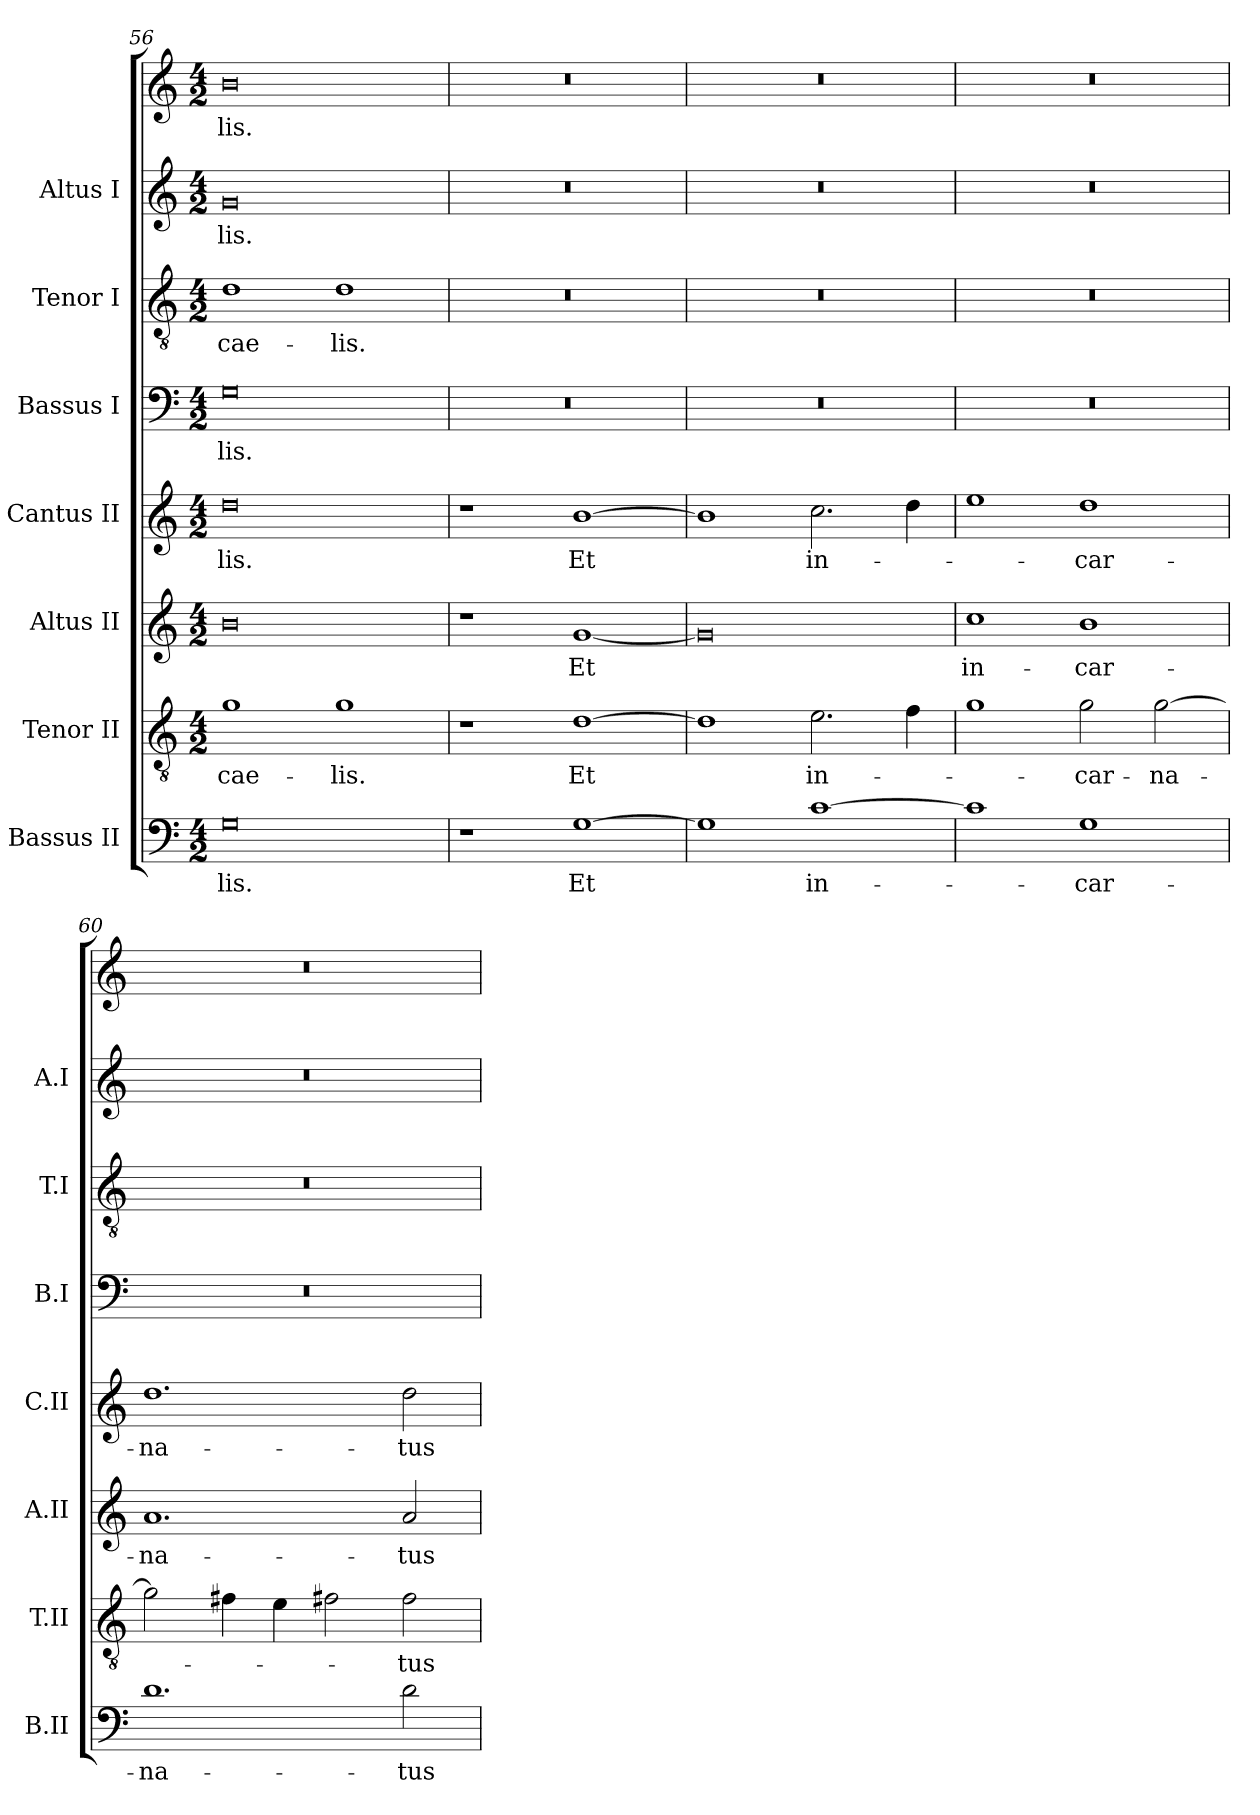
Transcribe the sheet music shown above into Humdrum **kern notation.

**kern	**text	**kern	**text	**kern	**text	**kern	**text	**kern	**text	**kern	**text	**kern	**text	**kern	**text
*part8	*part8	*part7	*part7	*part6	*part6	*part5	*part5	*part4	*part4	*part3	*part3	*part2	*part2	*part1	*part1
*staff8	*staff8	*staff7	*staff7	*staff6	*staff6	*staff5	*staff5	*staff4	*staff4	*staff3	*staff3	*staff2	*staff2	*staff1	*staff1
*I"Bassus II	*	*I"Tenor II	*	*I"Altus II	*	*I"Cantus II	*	*I"Bassus I	*	*I"Tenor I	*	*I"Altus I	*	*	*
*I'B.II	*	*I'T.II	*	*I'A.II	*	*I'C.II	*	*I'B.I	*	*I'T.I	*	*I'A.I	*	*	*
*clefF4	*	*clefGv2	*	*clefG2	*	*clefG2	*	*clefF4	*	*clefGv2	*	*clefG2	*	*clefG2	*
*	*	*ITrd7c12	*	*	*	*	*	*	*	*ITrd7c12	*	*	*	*	*
*k[]	*	*k[]	*	*k[]	*	*k[]	*	*k[]	*	*k[]	*	*k[]	*	*k[]	*
*C:	*	*C:	*	*C:	*	*C:	*	*C:	*	*C:	*	*C:	*	*C:	*
*M4/2	*	*M4/2	*	*M4/2	*	*M4/2	*	*M4/2	*	*M4/2	*	*M4/2	*	*M4/2	*
=56	=56	=56	=56	=56	=56	=56	=56	=56	=56	=56	=56	=56	=56	=56	=56
0G\	-lis.	1G\	cae-	0b\	.	0dd\	-lis.	0G\	-lis.	1D\	cae-	0g/	-lis.	0b\	-lis.
.	.	1G\	-lis.	.	.	.	.	.	.	1D\	-lis.	.	.	.	.
=57	=57	=57	=57	=57	=57	=57	=57	=57	=57	=57	=57	=57	=57	=57	=57
1r	.	1r	.	1r	.	1r	.	0r	.	0r	.	0r	.	0r	.
[1G\	Et	[1D\	Et	[1g/	Et	[1b\	Et	.	.	.	.	.	.	.	.
=58	=58	=58	=58	=58	=58	=58	=58	=58	=58	=58	=58	=58	=58	=58	=58
1G\]	.	1D\]	.	0g/]	.	1b\]	.	0r	.	0r	.	0r	.	0r	.
[1c\	in-	2.E\	in-	.	.	2.cc\	in-	.	.	.	.	.	.	.	.
.	.	4F\	.	.	.	4dd\	.	.	.	.	.	.	.	.	.
=59	=59	=59	=59	=59	=59	=59	=59	=59	=59	=59	=59	=59	=59	=59	=59
1c\]	.	1G\	.	1cc\	in-	1ee\	.	0r	.	0r	.	0r	.	0r	.
1G\	-car-	2G\	-car-	1b\	-car-	1dd\	-car-	.	.	.	.	.	.	.	.
.	.	[2G\	-na-	.	.	.	.	.	.	.	.	.	.	.	.
=60	=60	=60	=60	=60	=60	=60	=60	=60	=60	=60	=60	=60	=60	=60	=60
1.d\	-na-	2G\]	.	1.a/	-na-	1.dd\	-na-	0r	.	0r	.	0r	.	0r	.
.	.	4F#\	.	.	.	.	.	.	.	.	.	.	.	.	.
.	.	4E\	.	.	.	.	.	.	.	.	.	.	.	.	.
.	.	2F#X\	.	.	.	.	.	.	.	.	.	.	.	.	.
2d\	-tus	2F#\	-tus	2a/	-tus	2dd\	-tus	.	.	.	.	.	.	.	.
=	=	=	=	=	=	=	=	=	=	=	=	=	=	=	=
*-	*-	*-	*-	*-	*-	*-	*-	*-	*-	*-	*-	*-	*-	*-	*-
